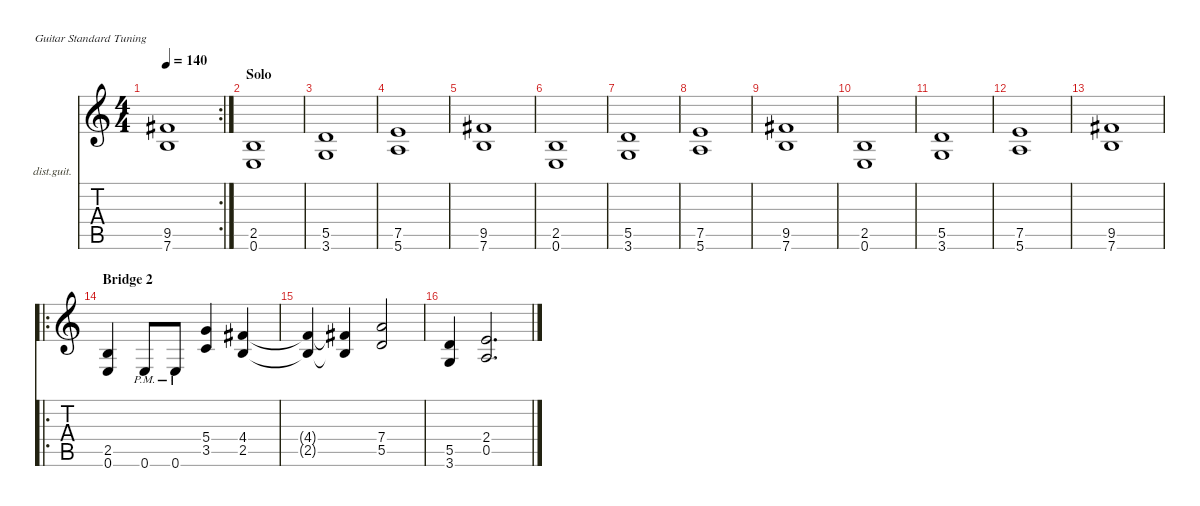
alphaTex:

\defaultSystemsLayout 4
\hideDynamics
\bracketExtendMode nobrackets
\firstSystemTrackNameOrientation horizontal
\otherSystemsTrackNameOrientation horizontal
\track ("Rythm Guitar" "dist.guit.") {instrument distortionguitar}
\staff {score tabs}
\tuning (E4 B3 G3 D3 A2 E2)
\rc 2
\ts (4 4)
\tempo 140
\clef g2
\ks c
(9.5{acc #} 7.6).1{dy mf} |
\section ("" "Solo")
(0.6 2.5).1 |
(5.5 3.6).1 |
(5.6 7.5).1 |
(9.5{acc #} 7.6).1 |
(0.6 2.5).1 |
(5.5 3.6).1 |
(5.6 7.5).1 |
(9.5{acc #} 7.6).1 |
(0.6 2.5).1 |
(5.5 3.6).1 |
(5.6 7.5).1 |
(9.5{acc #} 7.6).1 |
\ro
\section ("" "Bridge 2")
(0.6 2.5).4 0.6{pm}.8 0.6{pm}.8 (3.5 5.4).4 (2.5 4.4{acc #}).4 |
(2.5{t} 4.4{t acc #}).4 (2.5{t} 4.4{t acc #}).4 (5.5 7.4).2 |
(3.6 5.5).4 (0.5 2.4).2{d}
